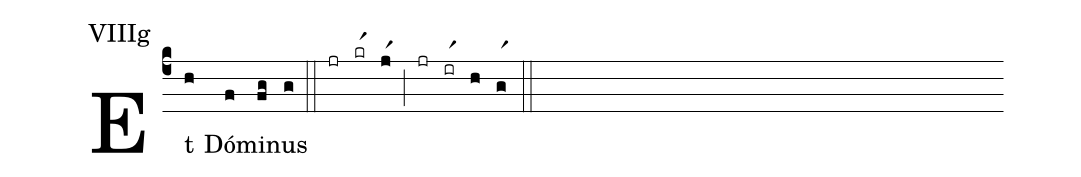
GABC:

annotation: VIIIg;
%%
(c4)Et(h) Dó(f)mi(fg)nus(g) (::) (jr)(krr1)(jr1)(;)(jr)(irr1)(h)(gr1)(::)
